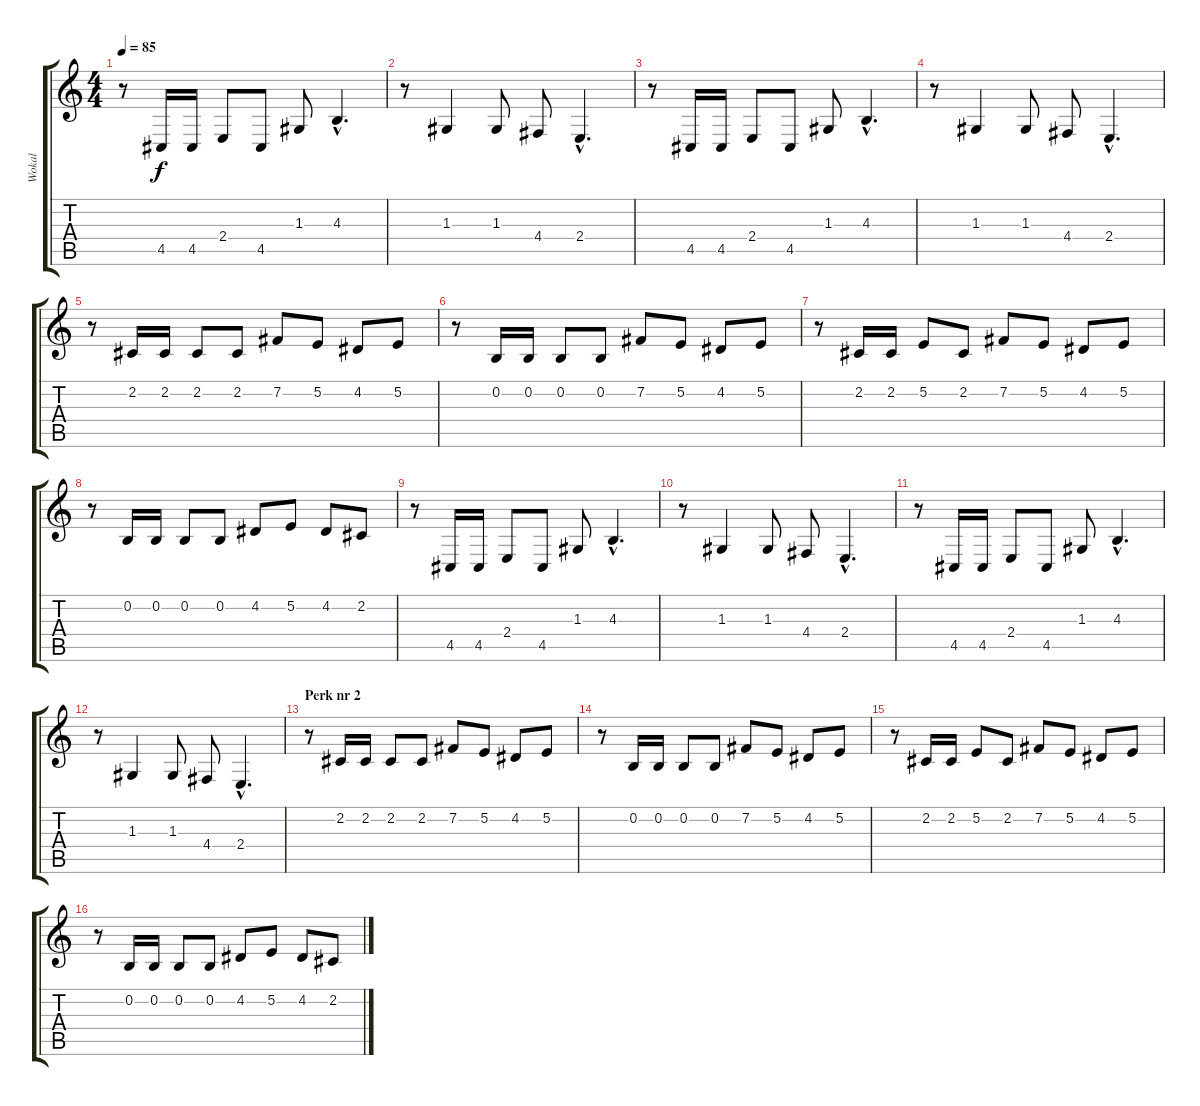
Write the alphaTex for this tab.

\track ("Wokal" "Wokal") {instrument voiceoohs}
\staff {score tabs}
\tuning (E4 B3 G3 D3 A2 E2) {hide}
\ts (4 4)
\tempo 85
\clef g2
\ks c
r.8{dy f} 4.5.16 4.5.16 2.4.8 4.5.8 1.3.8 4.3{hac}.4{d} |
r.8 1.3.4 1.3.8 4.4.8 2.4{hac}.4{d} |
r.8 4.5.16 4.5.16 2.4.8 4.5.8 1.3.8 4.3{hac}.4{d} |
r.8 1.3.4 1.3.8 4.4.8 2.4{hac}.4{d} |
r.8 2.2.16 2.2.16 2.2.8 2.2.8 7.2.8 5.2.8 4.2.8 5.2.8 |
r.8 0.2.16 0.2.16 0.2.8 0.2.8 7.2.8 5.2.8 4.2.8 5.2.8 |
r.8 2.2.16 2.2.16 5.2.8 2.2.8 7.2.8 5.2.8 4.2.8 5.2.8 |
r.8 0.2.16 0.2.16 0.2.8 0.2.8 4.2.8 5.2.8 4.2.8 2.2.8 |
r.8 4.5.16 4.5.16 2.4.8 4.5.8 1.3.8 4.3{hac}.4{d} |
r.8 1.3.4 1.3.8 4.4.8 2.4{hac}.4{d} |
r.8 4.5.16 4.5.16 2.4.8 4.5.8 1.3.8 4.3{hac}.4{d} |
r.8 1.3.4 1.3.8 4.4.8 2.4{hac}.4{d} |
\section ("" "Perk nr 2")
r.8 2.2.16 2.2.16 2.2.8 2.2.8 7.2.8 5.2.8 4.2.8 5.2.8 |
r.8 0.2.16 0.2.16 0.2.8 0.2.8 7.2.8 5.2.8 4.2.8 5.2.8 |
r.8 2.2.16 2.2.16 5.2.8 2.2.8 7.2.8 5.2.8 4.2.8 5.2.8 |
r.8 0.2.16 0.2.16 0.2.8 0.2.8 4.2.8 5.2.8 4.2.8 2.2.8
